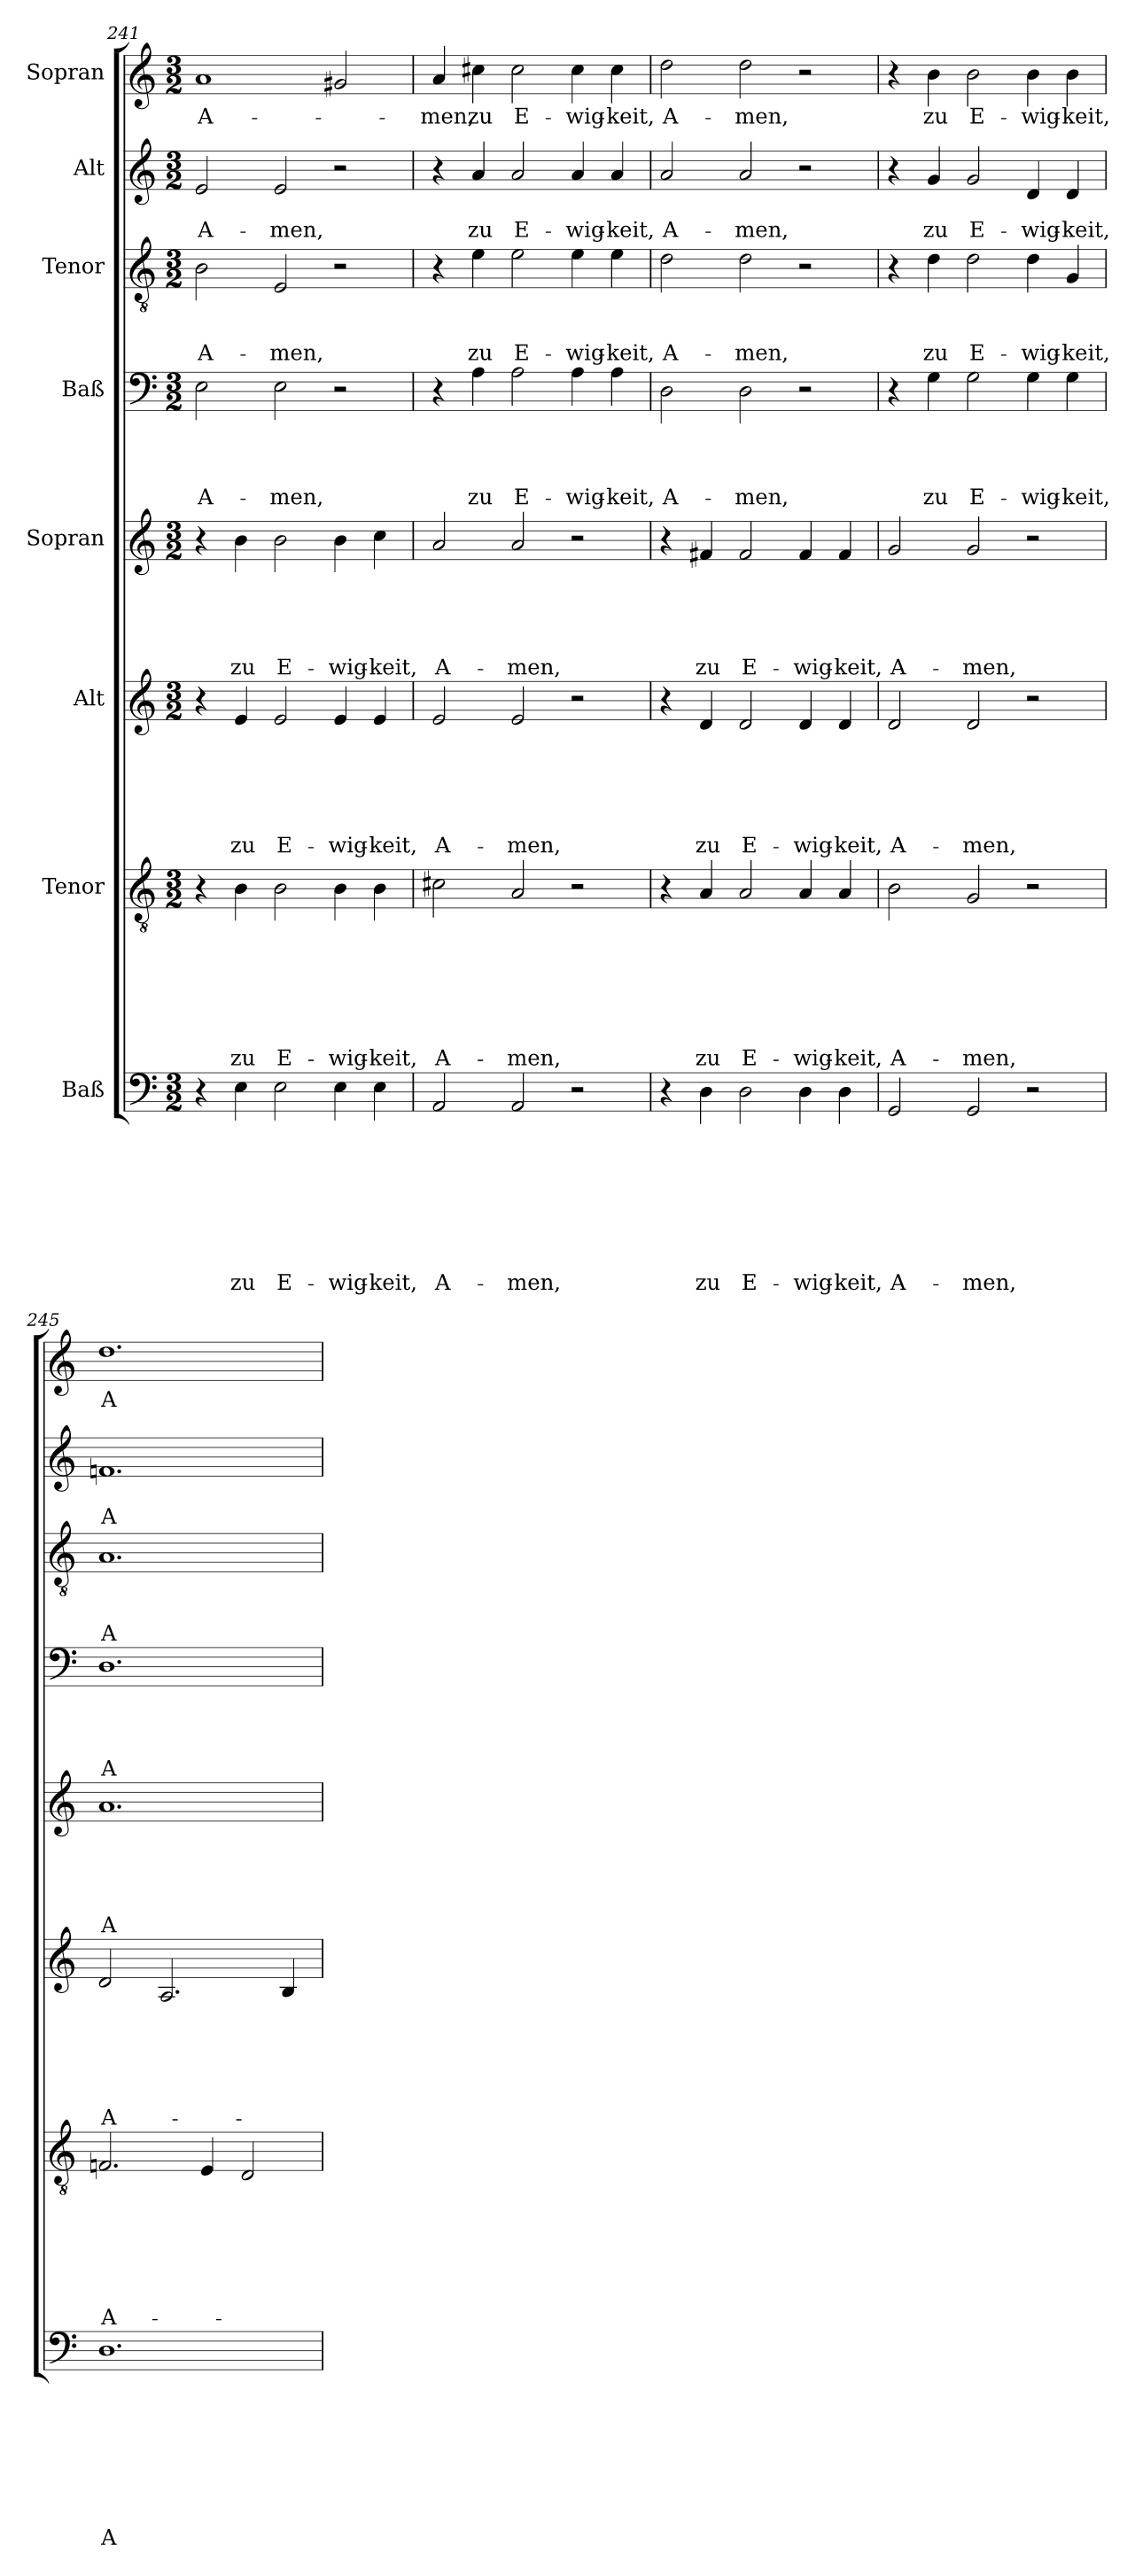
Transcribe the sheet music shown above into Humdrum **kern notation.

**kern	**text	**text	**text	**text	**text	**text	**text	**text	**kern	**text	**text	**text	**text	**text	**text	**text	**kern	**text	**text	**text	**text	**text	**text	**kern	**text	**text	**text	**text	**text	**kern	**text	**text	**text	**text	**kern	**text	**text	**text	**kern	**text	**text	**kern	**text
*part8	*part8	*part8	*part8	*part8	*part8	*part8	*part8	*part8	*part7	*part7	*part7	*part7	*part7	*part7	*part7	*part7	*part6	*part6	*part6	*part6	*part6	*part6	*part6	*part5	*part5	*part5	*part5	*part5	*part5	*part4	*part4	*part4	*part4	*part4	*part3	*part3	*part3	*part3	*part2	*part2	*part2	*part1	*part1
*staff8	*staff8	*staff8	*staff8	*staff8	*staff8	*staff8	*staff8	*staff8	*staff7	*staff7	*staff7	*staff7	*staff7	*staff7	*staff7	*staff7	*staff6	*staff6	*staff6	*staff6	*staff6	*staff6	*staff6	*staff5	*staff5	*staff5	*staff5	*staff5	*staff5	*staff4	*staff4	*staff4	*staff4	*staff4	*staff3	*staff3	*staff3	*staff3	*staff2	*staff2	*staff2	*staff1	*staff1
*I"Baß	*	*	*	*	*	*	*	*	*I"Tenor	*	*	*	*	*	*	*	*I"Alt	*	*	*	*	*	*	*I"Sopran	*	*	*	*	*	*I"Baß	*	*	*	*	*I"Tenor	*	*	*	*I"Alt	*	*	*I"Sopran	*
*clefF4	*	*	*	*	*	*	*	*	*clefGv2	*	*	*	*	*	*	*	*clefG2	*	*	*	*	*	*	*clefG2	*	*	*	*	*	*clefF4	*	*	*	*	*clefGv2	*	*	*	*clefG2	*	*	*clefG2	*
*k[]	*	*	*	*	*	*	*	*	*k[]	*	*	*	*	*	*	*	*k[]	*	*	*	*	*	*	*k[]	*	*	*	*	*	*k[]	*	*	*	*	*k[]	*	*	*	*k[]	*	*	*k[]	*
*C:	*	*	*	*	*	*	*	*	*C:	*	*	*	*	*	*	*	*C:	*	*	*	*	*	*	*C:	*	*	*	*	*	*C:	*	*	*	*	*C:	*	*	*	*C:	*	*	*C:	*
*M3/2	*	*	*	*	*	*	*	*	*M3/2	*	*	*	*	*	*	*	*M3/2	*	*	*	*	*	*	*M3/2	*	*	*	*	*	*M3/2	*	*	*	*	*M3/2	*	*	*	*M3/2	*	*	*M3/2	*
=241	=241	=241	=241	=241	=241	=241	=241	=241	=241	=241	=241	=241	=241	=241	=241	=241	=241	=241	=241	=241	=241	=241	=241	=241	=241	=241	=241	=241	=241	=241	=241	=241	=241	=241	=241	=241	=241	=241	=241	=241	=241	=241	=241
4r	.	.	.	.	.	.	.	.	4r	.	.	.	.	.	.	.	4r	.	.	.	.	.	.	4r	.	.	.	.	.	2E\	.	.	.	A-	2B\	.	.	A-	2e/	.	A-	1a	A-
4E\	.	.	.	.	.	.	.	zu	4B\	.	.	.	.	.	.	zu	4e/	.	.	.	.	.	zu	4b\	.	.	.	.	zu	.	.	.	.	.	.	.	.	.	.	.	.	.	.
2E\	.	.	.	.	.	.	.	E-	2B\	.	.	.	.	.	.	E-	2e/	.	.	.	.	.	E-	2b\	.	.	.	.	E-	2E\	.	.	.	-men,	2E/	.	.	-men,	2e/	.	-men,	.	.
4E\	.	.	.	.	.	.	.	-wig-	4B\	.	.	.	.	.	.	-wig-	4e/	.	.	.	.	.	-wig-	4b\	.	.	.	.	-wig-	2r	.	.	.	.	2r	.	.	.	2r	.	.	2g#X/	.
4E\	.	.	.	.	.	.	.	-keit,	4B\	.	.	.	.	.	.	-keit,	4e/	.	.	.	.	.	-keit,	4cc\	.	.	.	.	-keit,	.	.	.	.	.	.	.	.	.	.	.	.	.	.
=242	=242	=242	=242	=242	=242	=242	=242	=242	=242	=242	=242	=242	=242	=242	=242	=242	=242	=242	=242	=242	=242	=242	=242	=242	=242	=242	=242	=242	=242	=242	=242	=242	=242	=242	=242	=242	=242	=242	=242	=242	=242	=242	=242
2AA/	.	.	.	.	.	.	.	A-	2c#X\	.	.	.	.	.	.	A-	2e/	.	.	.	.	.	A-	2a/	.	.	.	.	A-	4r	.	.	.	.	4r	.	.	.	4r	.	.	4a/	-men,
.	.	.	.	.	.	.	.	.	.	.	.	.	.	.	.	.	.	.	.	.	.	.	.	.	.	.	.	.	.	4A\	.	.	.	zu	4e\	.	.	zu	4a/	.	zu	4cc#X\	zu
2AA/	.	.	.	.	.	.	.	-men,	2A/	.	.	.	.	.	.	-men,	2e/	.	.	.	.	.	-men,	2a/	.	.	.	.	-men,	2A\	.	.	.	E-	2e\	.	.	E-	2a/	.	E-	2cc#\	E-
2r	.	.	.	.	.	.	.	.	2r	.	.	.	.	.	.	.	2r	.	.	.	.	.	.	2r	.	.	.	.	.	4A\	.	.	.	-wig-	4e\	.	.	-wig-	4a/	.	-wig-	4cc#\	-wig-
.	.	.	.	.	.	.	.	.	.	.	.	.	.	.	.	.	.	.	.	.	.	.	.	.	.	.	.	.	.	4A\	.	.	.	-keit,	4e\	.	.	-keit,	4a/	.	-keit,	4cc#\	-keit,
=243	=243	=243	=243	=243	=243	=243	=243	=243	=243	=243	=243	=243	=243	=243	=243	=243	=243	=243	=243	=243	=243	=243	=243	=243	=243	=243	=243	=243	=243	=243	=243	=243	=243	=243	=243	=243	=243	=243	=243	=243	=243	=243	=243
4r	.	.	.	.	.	.	.	.	4r	.	.	.	.	.	.	.	4r	.	.	.	.	.	.	4r	.	.	.	.	.	2D\	.	.	.	A-	2d\	.	.	A-	2a/	.	A-	2dd\	A-
4D\	.	.	.	.	.	.	.	zu	4A/	.	.	.	.	.	.	zu	4d/	.	.	.	.	.	zu	4f#X/	.	.	.	.	zu	.	.	.	.	.	.	.	.	.	.	.	.	.	.
2D\	.	.	.	.	.	.	.	E-	2A/	.	.	.	.	.	.	E-	2d/	.	.	.	.	.	E-	2f#/	.	.	.	.	E-	2D\	.	.	.	-men,	2d\	.	.	-men,	2a/	.	-men,	2dd\	-men,
4D\	.	.	.	.	.	.	.	-wig-	4A/	.	.	.	.	.	.	-wig-	4d/	.	.	.	.	.	-wig-	4f#/	.	.	.	.	-wig-	2r	.	.	.	.	2r	.	.	.	2r	.	.	2r	.
4D\	.	.	.	.	.	.	.	-keit,	4A/	.	.	.	.	.	.	-keit,	4d/	.	.	.	.	.	-keit,	4f#/	.	.	.	.	-keit,	.	.	.	.	.	.	.	.	.	.	.	.	.	.
=244	=244	=244	=244	=244	=244	=244	=244	=244	=244	=244	=244	=244	=244	=244	=244	=244	=244	=244	=244	=244	=244	=244	=244	=244	=244	=244	=244	=244	=244	=244	=244	=244	=244	=244	=244	=244	=244	=244	=244	=244	=244	=244	=244
2GG/	.	.	.	.	.	.	.	A-	2B\	.	.	.	.	.	.	A-	2d/	.	.	.	.	.	A-	2g/	.	.	.	.	A-	4r	.	.	.	.	4r	.	.	.	4r	.	.	4r	.
.	.	.	.	.	.	.	.	.	.	.	.	.	.	.	.	.	.	.	.	.	.	.	.	.	.	.	.	.	.	4G\	.	.	.	zu	4d\	.	.	zu	4g/	.	zu	4b\	zu
2GG/	.	.	.	.	.	.	.	-men,	2G/	.	.	.	.	.	.	-men,	2d/	.	.	.	.	.	-men,	2g/	.	.	.	.	-men,	2G\	.	.	.	E-	2d\	.	.	E-	2g/	.	E-	2b\	E-
2r	.	.	.	.	.	.	.	.	2r	.	.	.	.	.	.	.	2r	.	.	.	.	.	.	2r	.	.	.	.	.	4G\	.	.	.	-wig-	4d\	.	.	-wig-	4d/	.	-wig-	4b\	-wig-
.	.	.	.	.	.	.	.	.	.	.	.	.	.	.	.	.	.	.	.	.	.	.	.	.	.	.	.	.	.	4G\	.	.	.	-keit,	4G/	.	.	-keit,	4d/	.	-keit,	4b\	-keit,
!!LO:LB:g=z
=245	=245	=245	=245	=245	=245	=245	=245	=245	=245	=245	=245	=245	=245	=245	=245	=245	=245	=245	=245	=245	=245	=245	=245	=245	=245	=245	=245	=245	=245	=245	=245	=245	=245	=245	=245	=245	=245	=245	=245	=245	=245	=245	=245
1.D	.	.	.	.	.	.	.	A-	2.Fn/	.	.	.	.	.	.	A-	2d/	.	.	.	.	.	A-	1.a	.	.	.	.	A-	1.D	.	.	.	A-	1.A	.	.	A-	1.fn	.	A-	1.dd	A-
.	.	.	.	.	.	.	.	.	.	.	.	.	.	.	.	.	2.A/	.	.	.	.	.	.	.	.	.	.	.	.	.	.	.	.	.	.	.	.	.	.	.	.	.	.
.	.	.	.	.	.	.	.	.	4E/	.	.	.	.	.	.	.	.	.	.	.	.	.	.	.	.	.	.	.	.	.	.	.	.	.	.	.	.	.	.	.	.	.	.
.	.	.	.	.	.	.	.	.	2D/	.	.	.	.	.	.	.	.	.	.	.	.	.	.	.	.	.	.	.	.	.	.	.	.	.	.	.	.	.	.	.	.	.	.
.	.	.	.	.	.	.	.	.	.	.	.	.	.	.	.	.	4B/	.	.	.	.	.	.	.	.	.	.	.	.	.	.	.	.	.	.	.	.	.	.	.	.	.	.
=	=	=	=	=	=	=	=	=	=	=	=	=	=	=	=	=	=	=	=	=	=	=	=	=	=	=	=	=	=	=	=	=	=	=	=	=	=	=	=	=	=	=	=
*-	*-	*-	*-	*-	*-	*-	*-	*-	*-	*-	*-	*-	*-	*-	*-	*-	*-	*-	*-	*-	*-	*-	*-	*-	*-	*-	*-	*-	*-	*-	*-	*-	*-	*-	*-	*-	*-	*-	*-	*-	*-	*-	*-
